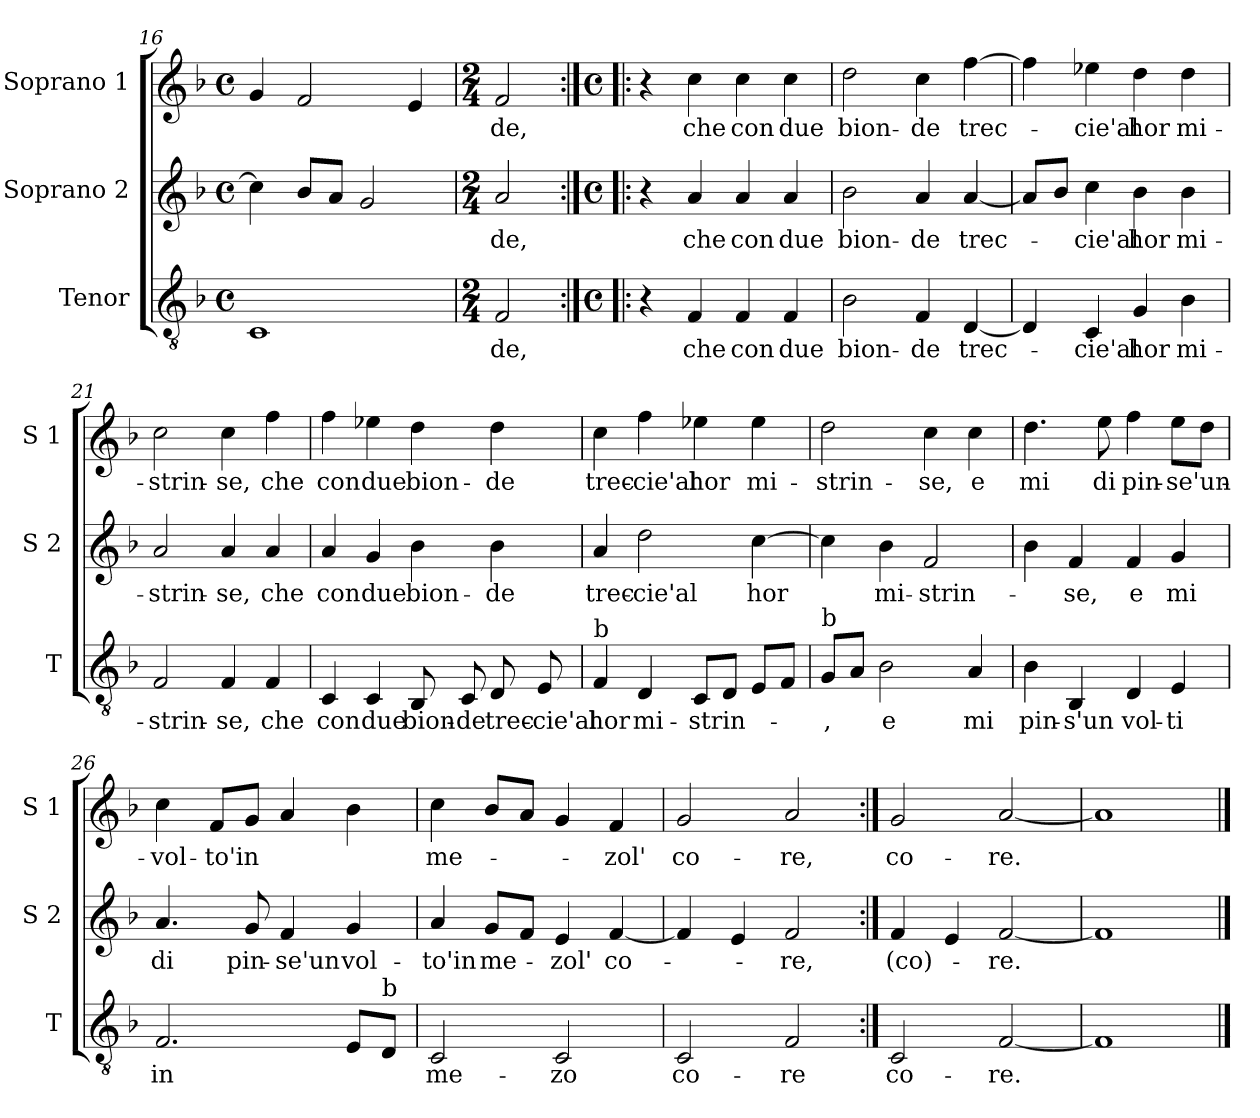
**kern	**text	**kern	**text	**kern	**text
*part3	*part3	*part2	*part2	*part1	*part1
*staff3	*staff3	*staff2	*staff2	*staff1	*staff1
*I"Tenor	*	*I"Soprano 2	*	*I"Soprano 1	*
*I'T	*	*I'S 2	*	*I'S 1	*
!!LO:PB:g=z
*clefGv2	*	*clefG2	*	*clefG2	*
*k[b-]	*	*k[b-]	*	*k[b-]	*
*F:	*	*F:	*	*F:	*
*M4/4	*	*M4/4	*	*M4/4	*
*met(c)	*	*met(c)	*	*met(c)	*
=16	=16	=16	=16	=16	=16
1C	.	4cc\]	.	4g/	.
.	.	8b-/L	.	2f/	.
.	.	8a/J	.	.	.
.	.	2g/	.	.	.
.	.	.	.	4e/	.
=17	=17	=17	=17	=17	=17
*M2/4	*	*M2/4	*	*M2/4	*
!	!LO:LY:b	!	!LO:LY:b	!	!LO:LY:b
2F/	-de,	2a/	-de,	2f/	-de,
=18:|!|:	=18:|!|:	=18:|!|:	=18:|!|:	=18:|!|:	=18:|!|:
*M4/4	*	*M4/4	*	*M4/4	*
*met(c)	*	*met(c)	*	*met(c)	*
4r	.	4r	.	4r	.
!	!LO:LY:b	!	!LO:LY:b	!	!LO:LY:b
4F/	che	4a/	che	4cc\	che
!	!LO:LY:b	!	!LO:LY:b	!	!LO:LY:b
4F/	con	4a/	con	4cc\	con
!	!LO:LY:b	!	!LO:LY:b	!	!LO:LY:b
4F/	due	4a/	due	4cc\	due
=19	=19	=19	=19	=19	=19
!	!LO:LY:b	!	!LO:LY:b	!	!LO:LY:b
2B-\	bion-	2b-\	bion-	2dd\	bion-
!	!LO:LY:b	!	!LO:LY:b	!	!LO:LY:b
4F/	-de	4a/	-de	4cc\	-de
!	!LO:LY:b	!	!LO:LY:b	!	!LO:LY:b
[4D/	trec-	[4a/	trec-	[4ff\	trec-
=20	=20	=20	=20	=20	=20
4D/]	.	8a/L]	.	4ff\]	.
.	.	8b-/J	.	.	.
!	!LO:LY:b	!	!LO:LY:b	!	!LO:LY:b
4C/	-cie'al	4cc\	-cie'al	4ee-X\	-cie'al
!	!LO:LY:b	!	!LO:LY:b	!	!LO:LY:b
4G/	hor	4b-\	hor	4dd\	hor
!	!LO:LY:b	!	!LO:LY:b	!	!LO:LY:b
4B-\	mi-	4b-\	mi-	4dd\	mi-
!!LO:LB:g=z
=21	=21	=21	=21	=21	=21
!	!LO:LY:b	!	!LO:LY:b	!	!LO:LY:b
2F/	-strin-	2a/	-strin-	2cc\	-strin-
!	!LO:LY:b	!	!LO:LY:b	!	!LO:LY:b
4F/	-se,	4a/	-se,	4cc\	-se,
!	!LO:LY:b	!	!LO:LY:b	!	!LO:LY:b
4F/	che	4a/	che	4ff\	che
=22	=22	=22	=22	=22	=22
!	!LO:LY:b	!	!LO:LY:b	!	!LO:LY:b
4C/	con	4a/	con	4ff\	con
!	!LO:LY:b	!	!LO:LY:b	!	!LO:LY:b
4C/	due	4g/	due	4ee-X\	due
!	!LO:LY:b	!	!LO:LY:b	!	!LO:LY:b
8BB-/	bion-	4b-\	bion-	4dd\	bion-
!	!LO:LY:b	!	!	!	!
8C/	-de	.	.	.	.
!	!LO:LY:b	!	!LO:LY:b	!	!LO:LY:b
8D/	trec-	4b-\	-de	4dd\	-de
!	!LO:LY:b	!	!	!	!
8E/	-cie'al	.	.	.	.
=23	=23	=23	=23	=23	=23
!LO:TX:a:t=b	!	!	!	!	!
!	!LO:LY:b	!	!LO:LY:b	!	!LO:LY:b
4F/	hor	4a/	trec-	4cc\	trec-
!	!LO:LY:b	!	!LO:LY:b	!	!LO:LY:b
4D/	mi-	2dd\	-cie'al	4ff\	-cie'al
!	!LO:LY:b	!	!	!	!LO:LY:b
8C/L	-strin-	.	.	4ee-X\	hor
8D/J	.	.	.	.	.
!	!	!	!LO:LY:b	!	!LO:LY:b
8E/L	.	[4cc\	hor	4ee-\	mi-
8F/J	.	.	.	.	.
=24	=24	=24	=24	=24	=24
!LO:TX:a:t=b	!	!	!	!	!
!	!LO:LY:b	!	!	!	!LO:LY:b
8G/L	-,	4cc\]	.	2dd\	-strin-
8A/J	.	.	.	.	.
!	!LO:LY:b	!	!LO:LY:b	!	!
2B-\	e	4b-\	mi-	.	.
!	!	!	!LO:LY:b	!	!LO:LY:b
.	.	2f/	-strin-	4cc\	-se,
!	!LO:LY:b	!	!	!	!LO:LY:b
4A/	mi	.	.	4cc\	e
!!LO:LB:g=z
=25	=25	=25	=25	=25	=25
!	!LO:LY:b	!	!	!	!LO:LY:b
4B-\	pin-	4b-\	.	4.dd\	mi
!	!LO:LY:b	!	!LO:LY:b	!	!
4BB-/	-s'un	4f/	-se,	.	.
!	!	!	!	!	!LO:LY:b
.	.	.	.	8ee\	di
!	!LO:LY:b	!	!LO:LY:b	!	!LO:LY:b
4D/	vol-	4f/	e	4ff\	pin-
!	!LO:LY:b	!	!LO:LY:b	!	!LO:LY:b
4E/	-ti	4g/	mi	8ee\L	-se'un-
.	.	.	.	8dd\J	.
=26	=26	=26	=26	=26	=26
!	!LO:LY:b	!	!LO:LY:b	!	!LO:LY:b
2.F/	in	4.a/	di	4cc\	-vol-
!	!	!	!	!	!LO:LY:b
.	.	.	.	8f/L	-to'in
!	!	!	!LO:LY:b	!	!
.	.	8g/	pin-	8g/J	.
!	!	!	!LO:LY:b	!	!
.	.	4f/	-se'un	4a/	.
!	!	!	!LO:LY:b	!	!
8E/L	.	4g/	vol-	4b-\	.
!LO:TX:a:t=b	!	!	!	!	!
8D/J	.	.	.	.	.
=27	=27	=27	=27	=27	=27
!	!LO:LY:b	!	!LO:LY:b	!	!LO:LY:b
2C/	me-	4a/	-to'in	4cc\	me-
!	!	!	!LO:LY:b	!	!
.	.	8g/L	me-	8b-/L	.
.	.	8f/J	.	8a/J	.
!	!LO:LY:b	!	!LO:LY:b	!	!
2C/	-zo	4e/	-zol'	4g/	.
!	!	!	!LO:LY:b	!	!LO:LY:b
.	.	[4f/	co-	4f/	-zol'
=28	=28	=28	=28	=28	=28
!	!LO:LY:b	!	!	!	!LO:LY:b
2C/	co-	4f/]	.	2g/	co-
.	.	4e/	.	.	.
!	!LO:LY:b	!	!LO:LY:b	!	!LO:LY:b
2F/	-re	2f/	-re,	2a/	-re,
=29:|!	=29:|!	=29:|!	=29:|!	=29:|!	=29:|!
!	!LO:LY:b	!	!LO:LY:b	!	!LO:LY:b
2C/	co-	4f/	(co)-	2g/	co-
.	.	4e/	.	.	.
!	!LO:LY:b	!	!LO:LY:b	!	!LO:LY:b
[2F/	-re.	[2f/	-re.	[2a/	-re.
=30	=30	=30	=30	=30	=30
1F]	.	1f]	.	1a]	.
==	==	==	==	==	==
*-	*-	*-	*-	*-	*-
